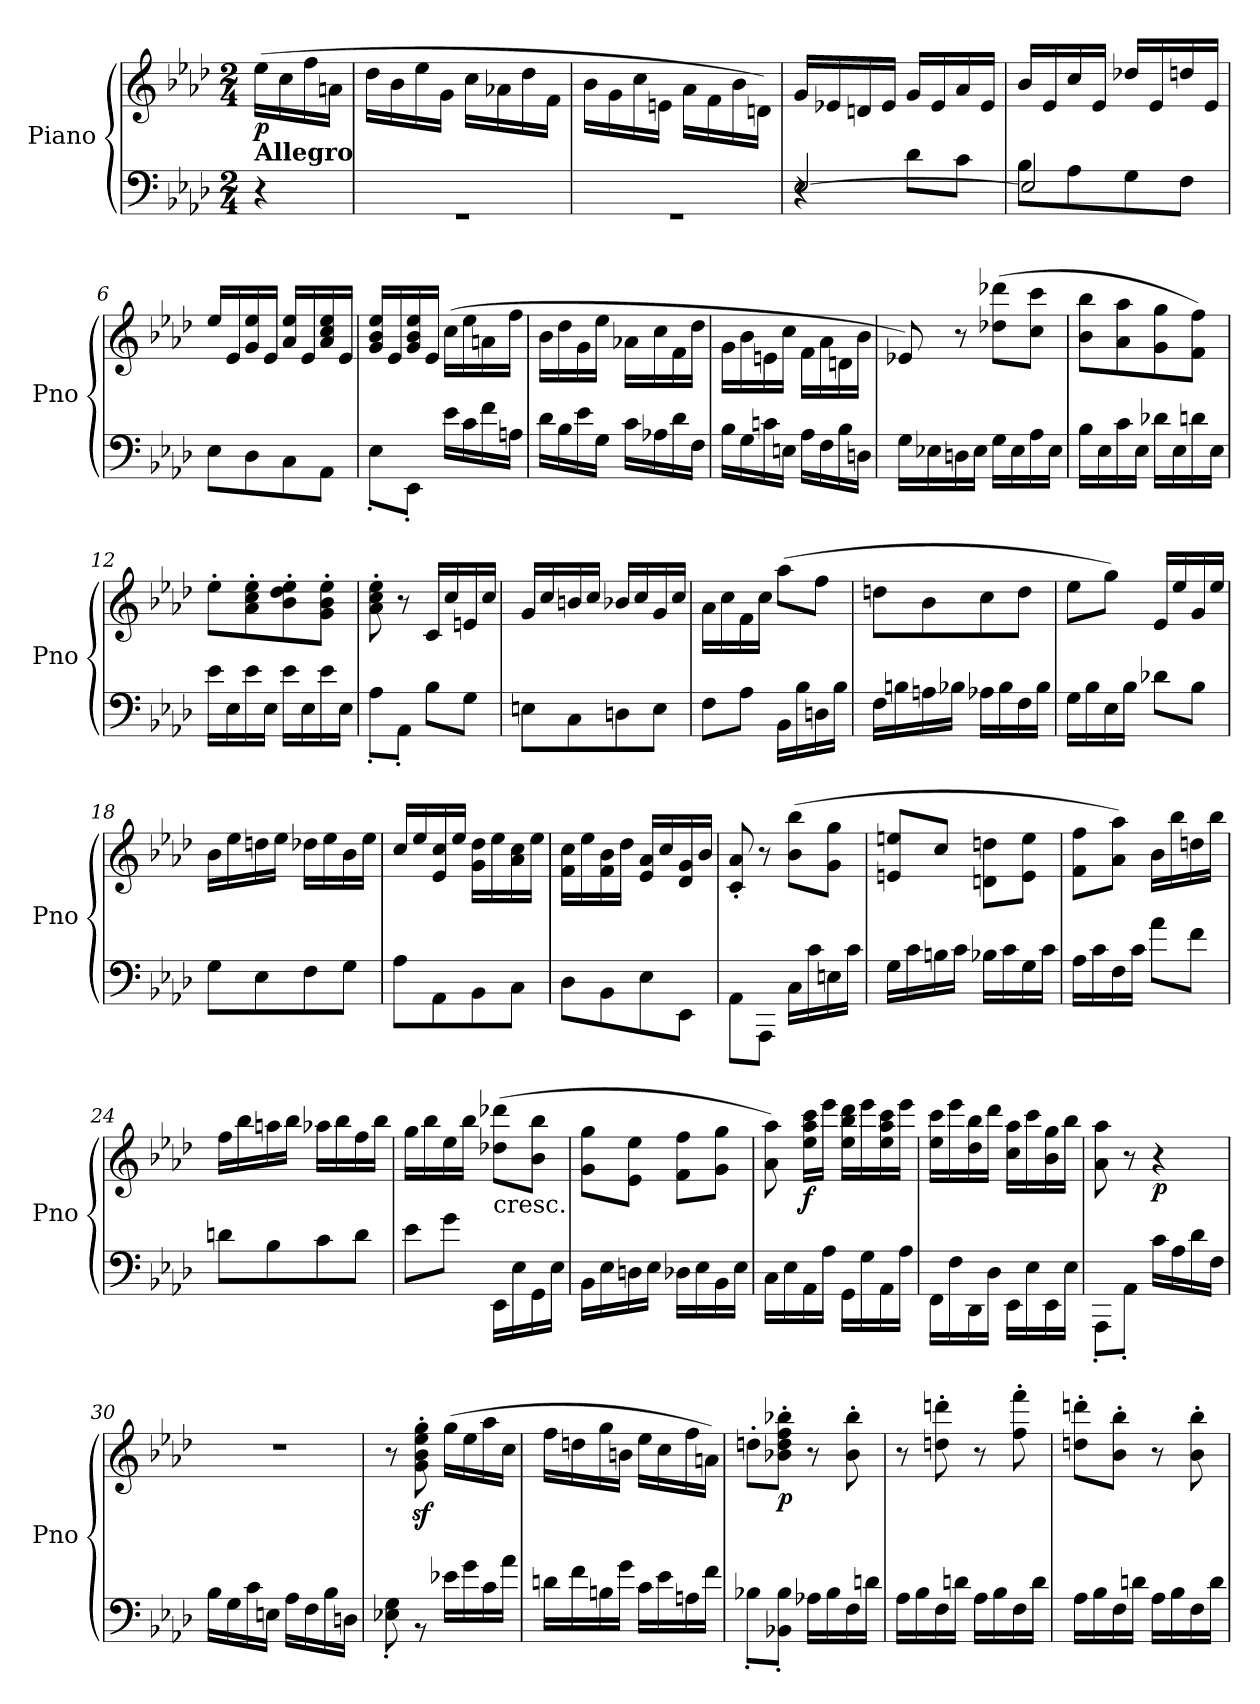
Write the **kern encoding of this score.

**kern	**kern	**dynam
*part1	*part1	*part1
*staff2	*staff1	*staff1/2
*I"Piano	*	*
*I'Pno	*	*
*clefF4	*clefG2	*
*k[b-e-a-d-]	*k[b-e-a-d-]	*
*A-:	*A-:	*
*M2/4	*M2/4	*
*MM120	*MM120	*
=1	=1	=1
*^	*	*
!	!	!LO:TX:b:B:t=Allegro	!
!	!	!	!LO:DY:b
4ryy	4r	(>16ee-\LL	p
.	.	16cc\	.
.	.	16ff\	.
.	.	16an\JJ	.
=2	=2	=2	=2
2ryy	2r	16dd-\LL	.
.	.	16b-\	.
.	.	16ee-\	.
.	.	16g\JJ	.
.	.	16cc\LL	.
.	.	16a-X\	.
.	.	16dd-\	.
.	.	16f\JJ	.
=3	=3	=3	=3
2ryy	2r	16b-\LL	.
.	.	16g\	.
.	.	16cc\	.
.	.	16en\JJ	.
.	.	16a-\LL	.
.	.	16f\	.
.	.	16b-\	.
.	.	16dn\JJ)	.
=4	=4	=4	=4
*	*^	*	*
2ryy	4r	[2E-/	16g/LL	.
.	.	.	16e-X/	.
.	.	.	16dn/	.
.	.	.	16e-/JJ	.
.	8d-\L	.	16g/LL	.
.	.	.	16e-/	.
.	8c\J	.	16a-/	.
.	.	.	16e-/JJ	.
=5	=5	=5	=5	=5
2ryy	8B-\L	2E-/]	16b-/LL	.
.	.	.	16e-/	.
.	8A-\	.	16cc/	.
.	.	.	16e-/JJ	.
.	8G\	.	16dd-X/LL	.
.	.	.	16e-/	.
.	8F\J	.	16ddn/	.
.	.	.	16e-/JJ	.
*	*v	*v	*	*
!!LO:LB:g=z
=6	=6	=6	=6
2ryy	8E-\L	16ee-/LL	.
.	.	16e-/	.
.	8D-\	16g/ 16ee-/	.
.	.	16e-/JJ	.
.	8C\	16a-/ 16ee-/LL	.
.	.	16e-/	.
.	8AA-\J	16a-/ 16cc/ 16ee-/	.
.	.	16e-/JJ	.
=7	=7	=7	=7
2ryy	8E-'\L	16g/ 16b-/ 16ee-/LL	.
.	.	16e-/	.
.	8EE-'\J	16g/ 16b-/ 16ee-/	.
.	.	16e-/JJ	.
.	16e-\LL	(>16cc\LL	.
.	16c\	16ee-\	.
.	16f\	16an\	.
.	16An\JJ	16ff\JJ	.
=8	=8	=8	=8
2ryy	16d-\LL	16b-\LL	.
.	16B-\	16dd-\	.
.	16e-\	16g\	.
.	16G\JJ	16ee-\JJ	.
.	16c\LL	16a-X\LL	.
.	16A-X\	16cc\	.
.	16d-\	16f\	.
.	16F\JJ	16dd-\JJ	.
=9	=9	=9	=9
2ryy	16B-\LL	16g\LL	.
.	16G\	16b-\	.
.	16cn\	16en\	.
.	16En\JJ	16cc\JJ	.
.	16A-\LL	16f\LL	.
.	16F\	16a-\	.
.	16B-\	16dn\	.
.	16Dn\JJ	16b-\JJ	.
=10	=10	=10	=10
2ryy	16G\LL	8e-X/)	.
.	16E-X\	.	.
.	16Dn\	8r	.
.	16E-\JJ	.	.
.	16G\LL	(>8dd-X\ 8ddd-X\L	.
.	16E-\	.	.
.	16A-\	8cc\ 8ccc\J	.
.	16E-\JJ	.	.
!!LO:LB:g=z
=11	=11	=11	=11
2ryy	16B-\LL	8b-\ 8bb-\L	.
.	16E-\	.	.
.	16c\	8a-\ 8aa-\	.
.	16E-\JJ	.	.
.	16d-X\LL	8g\ 8gg\	.
.	16E-\	.	.
.	16dn\	8f\ 8ff\J)	.
.	16E-\JJ	.	.
=12	=12	=12	=12
2ryy	16e-\LL	8ee-'\L	.
.	16E-\	.	.
.	16e-\	8a-\' 8cc\' 8ee-\'	.
.	16E-\JJ	.	.
.	16e-\LL	8b-\' 8dd-\' 8ee-\'	.
.	16E-\	.	.
.	16e-\	8g\' 8b-\' 8ee-\'J	.
.	16E-\JJ	.	.
=13	=13	=13	=13
2ryy	8A-'\L	8a-\' 8cc\' 8ee-\'	.
.	8AA-'\J	8r	.
.	8B-\L	16c/LL	.
.	.	16cc/	.
.	8G\J	16en/	.
.	.	16cc/JJ	.
=14	=14	=14	=14
2ryy	8En\L	16g/LL	.
.	.	16cc/	.
.	8C\	16bn/	.
.	.	16cc/JJ	.
.	8Dn\	16b-X/LL	.
.	.	16cc/	.
.	8E\J	16g/	.
.	.	16cc/JJ	.
=15	=15	=15	=15
2ryy	8F\L	16a-\LL	.
.	.	16cc\	.
.	8A-\J	16f\	.
.	.	16cc\JJ	.
.	16BB-\LL	(>8aa-\L	.
.	16B-\	.	.
.	16Dn\	8ff\J	.
.	16B-\JJ	.	.
!!LO:LB:g=z
=16	=16	=16	=16
2ryy	16F\LL	8ddn\L	.
.	16Bn\	.	.
.	16An\	8b-\	.
.	16B-X\JJ	.	.
.	16A-X\LL	8cc\	.
.	16B-\	.	.
.	16F\	8dd\J	.
.	16B-\JJ	.	.
=17	=17	=17	=17
2ryy	16G\LL	8ee-\L	.
.	16B-\	.	.
.	16E-\	8gg\J)	.
.	16B-\JJ	.	.
.	8d-X\L	16e-/LL	.
.	.	16ee-/	.
.	8B-\J	16g/	.
.	.	16ee-/JJ	.
=18	=18	=18	=18
2ryy	8G\L	16b-\LL	.
.	.	16ee-\	.
.	8E-\	16ddn\	.
.	.	16ee-\JJ	.
.	8F\	16dd-X\LL	.
.	.	16ee-\	.
.	8G\J	16b-\	.
.	.	16ee-\JJ	.
=19	=19	=19	=19
2ryy	8A-\L	16cc/LL	.
.	.	16ee-/	.
.	8AA-\	16e-/ 16cc/	.
.	.	16ee-/JJ	.
.	8BB-\	16g\ 16dd-\LL	.
.	.	16ee-\	.
.	8C\J	16a-\ 16cc\	.
.	.	16ee-\JJ	.
=20	=20	=20	=20
2ryy	8D-\L	16f\ 16cc\LL	.
.	.	16ee-\	.
.	8BB-\	16f\ 16b-\	.
.	.	16dd-\JJ	.
.	8E-\	16e-/ 16a-/LL	.
.	.	16cc/	.
.	8EE-\J	16d-/ 16g/	.
.	.	16b-/JJ	.
!!LO:LB:g=z
=21	=21	=21	=21
2ryy	8AA-\L	8c/' 8a-/'	.
.	8AAA-\J	8r	.
.	16C\LL	(>8b-\ 8bb-\L	.
.	16c\	.	.
.	16En\	8g\ 8gg\J	.
.	16c\JJ	.	.
=22	=22	=22	=22
2ryy	16G\LL	8en/ 8een/L	.
.	16c\	.	.
.	16Bn\	8cc/J	.
.	16c\JJ	.	.
.	16B-X\LL	8dn\ 8ddn\L	.
.	16c\	.	.
.	16G\	8e\ 8ee\J	.
.	16c\JJ	.	.
=23	=23	=23	=23
2ryy	16A-\LL	8f\ 8ff\L	.
.	16c\	.	.
.	16F\	8a-\ 8aa-\J)	.
.	16c\JJ	.	.
.	8a-\L	16b-\LL	.
.	.	16bb-\	.
.	8f\J	16ddn\	.
.	.	16bb-\JJ	.
=24	=24	=24	=24
2ryy	8dn\L	16ff\LL	.
.	.	16bb-\	.
.	8B-\	16aan\	.
.	.	16bb-\JJ	.
.	8c\	16aa-X\LL	.
.	.	16bb-\	.
.	8d\J	16ff\	.
.	.	16bb-\JJ	.
=25	=25	=25	=25
2ryy	8e-\L	16gg\LL	.
.	.	16bb-\	.
.	8g\J	16ee-\	.
.	.	16bb-\JJ	.
!	!	!LO:TX:b:t=cresc.	!
.	16EE-\LL	(>8dd-X\ 8ddd-X\L	.
.	16E-\	.	.
.	16GG\	8b-\ 8bb-\J	.
.	16E-\JJ	.	.
!!LO:PB:g=z
=26	=26	=26	=26
2ryy	16BB-\LL	8g\ 8gg\L	.
.	16E-\	.	.
.	16Dn\	8e-\ 8ee-\J	.
.	16E-\JJ	.	.
.	16D-X\LL	8f\ 8ff\L	.
.	16E-\	.	.
.	16BB-\	8g\ 8gg\J	.
.	16E-\JJ	.	.
=27	=27	=27	=27
2ryy	16C\LL	8a-\ 8aa-\)	.
.	16E-\	.	.
!	!	!	!LO:DY:b
.	16AA-\	16ee-\ 16aa-\ 16ccc\LL	f
.	16A-\JJ	16eee-\JJ	.
.	16GG\LL	16ee-\ 16bb-\ 16ddd-\LL	.
.	16G\	16eee-\	.
.	16AA-\	16ee-\ 16aa-\ 16ccc\	.
.	16A-\JJ	16eee-\JJ	.
=28	=28	=28	=28
2ryy	16FF\LL	16ee-\ 16ccc\LL	.
.	16F\	16eee-\	.
.	16DD-\	16dd-\ 16bb-\	.
.	16D-\JJ	16ddd-\JJ	.
.	16EE-\LL	16cc\ 16aa-\LL	.
.	16E-\	16ccc\	.
.	16EE-\	16b-\ 16gg\	.
.	16E-\JJ	16bb-\JJ	.
=29	=29	=29	=29
2ryy	8AAA-'\L	8a-\ 8aa-\	.
.	8AA-'\J	8r	.
!	!	!	!LO:DY:b
.	16c\LL	4r	p
.	16A-\	.	.
.	16d-\	.	.
.	16F\JJ	.	.
=30	=30	=30	=30
2ryy	16B-\LL	2r	.
.	16G\	.	.
.	16c\	.	.
.	16En\JJ	.	.
.	16A-\LL	.	.
.	16F\	.	.
.	16B-\	.	.
.	16Dn\JJ	.	.
!!LO:LB:g=z
=31	=31	=31	=31
2ryy	8E-X\' 8G\'	8r	.
.	8r	8g\z<' 8b-\z<' 8ee-\z<' 8gg\z<'	.
.	16e-X\LL	(>16gg\LL	.
.	16g\	16ee-\	.
.	16c\	16aa-\	.
.	16a-\JJ	16cc\JJ	.
=32	=32	=32	=32
2ryy	16dn\LL	16ff\LL	.
.	16f\	16ddn\	.
.	16Bn\	16gg\	.
.	16g\JJ	16bn\JJ	.
.	16c\LL	16ee-\LL	.
.	16e-\	16cc\	.
.	16An\	16ff\	.
.	16f\JJ	16an\JJ)	.
=33	=33	=33	=33
2ryy	8B-X'\L	8ddn'\L	.
!	!	!	!LO:DY:b
.	8BB-X\' 8B-\'J	8b-X\' 8dd\' 8ff\' 8bb-X\'J	p
.	16A-X\LL	8r	.
.	16B-\	.	.
.	16F\	8b-\' 8bb-\'	.
.	16dn\JJ	.	.
=34	=34	=34	=34
2ryy	16A-\LL	8r	.
.	16B-\	.	.
.	16F\	8ddn\' 8dddn\'	.
.	16dn\JJ	.	.
.	16A-\LL	8r	.
.	16B-\	.	.
.	16F\	8ff\' 8fff\'	.
.	16d\JJ	.	.
=35	=35	=35	=35
2ryy	16A-\LL	8ddn\' 8dddn\'L	.
.	16B-\	.	.
.	16F\	8b-\' 8bb-\'J	.
.	16dn\JJ	.	.
.	16A-\LL	8r	.
.	16B-\	.	.
.	16F\	8b-\' 8bb-\'	.
.	16d\JJ	.	.
*v	*v	*	*
=	=	=
*-	*-	*-
